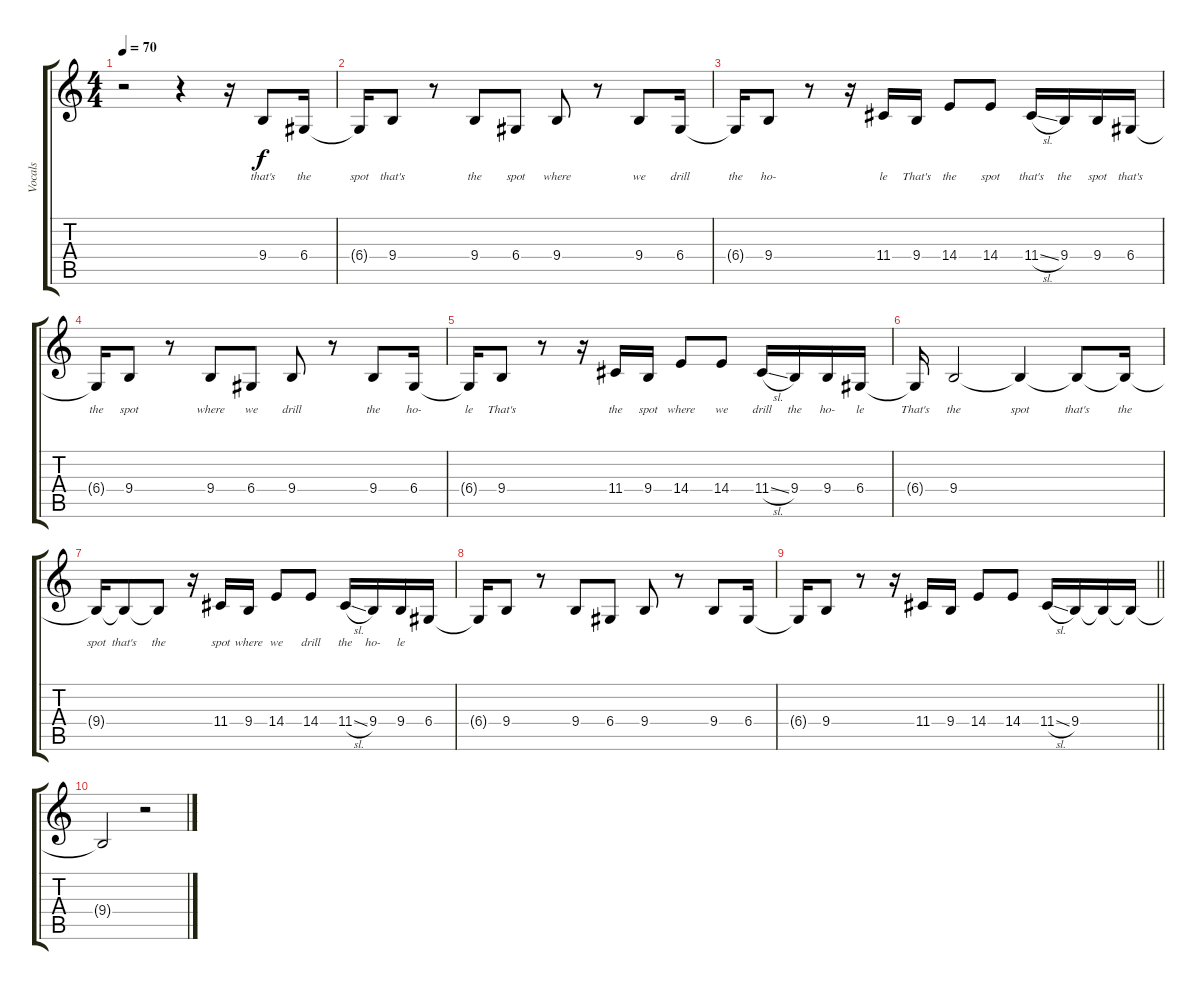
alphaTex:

\track ("Vocals" "Vocals") {instrument shanai}
\staff {score tabs}
\tuning (E4 B3 G3 D3 A2 E2) {hide}
\ts (4 4)
\tempo 70
\clef g2
\ks c
r.2{dy f} r.4 r.16 9.4.8{lyrics (0 "that's") lyrics (1 "") lyrics (2 "") lyrics (3 "") lyrics (4 "")} 6.4.16{lyrics (0 "the") lyrics (1 "") lyrics (2 "") lyrics (3 "") lyrics (4 "")} |
6.4{t}.16{lyrics (0 "spot") lyrics (1 "") lyrics (2 "") lyrics (3 "") lyrics (4 "")} 9.4.8{lyrics (0 "that's") lyrics (1 "") lyrics (2 "") lyrics (3 "") lyrics (4 "")} r.8 9.4.8{lyrics (0 "the") lyrics (1 "") lyrics (2 "") lyrics (3 "") lyrics (4 "")} 6.4.8{lyrics (0 "spot") lyrics (1 "") lyrics (2 "") lyrics (3 "") lyrics (4 "")} 9.4.8{lyrics (0 "where") lyrics (1 "") lyrics (2 "") lyrics (3 "") lyrics (4 "")} r.8 9.4.8{lyrics (0 "we") lyrics (1 "") lyrics (2 "") lyrics (3 "") lyrics (4 "")} 6.4.16{lyrics (0 "drill") lyrics (1 "") lyrics (2 "") lyrics (3 "") lyrics (4 "")} |
6.4{t}.16{lyrics (0 "the") lyrics (1 "") lyrics (2 "") lyrics (3 "") lyrics (4 "")} 9.4.8{lyrics (0 "ho-") lyrics (1 "") lyrics (2 "") lyrics (3 "") lyrics (4 "")} r.8 r.16 11.4.16{lyrics (0 "le") lyrics (1 "") lyrics (2 "") lyrics (3 "") lyrics (4 "")} 9.4.16{lyrics (0 "That's") lyrics (1 "") lyrics (2 "") lyrics (3 "") lyrics (4 "")} 14.4.8{lyrics (0 "the") lyrics (1 "") lyrics (2 "") lyrics (3 "") lyrics (4 "")} 14.4.8{lyrics (0 "spot") lyrics (1 "") lyrics (2 "") lyrics (3 "") lyrics (4 "")} 11.4{sl}.16{lyrics (0 "that's") lyrics (1 "") lyrics (2 "") lyrics (3 "") lyrics (4 "")} 9.4.16{lyrics (0 "the") lyrics (1 "") lyrics (2 "") lyrics (3 "") lyrics (4 "")} 9.4.16{lyrics (0 "spot") lyrics (1 "") lyrics (2 "") lyrics (3 "") lyrics (4 "")} 6.4.16{lyrics (0 "that's") lyrics (1 "") lyrics (2 "") lyrics (3 "") lyrics (4 "")} |
6.4{t}.16{lyrics (0 "the") lyrics (1 "") lyrics (2 "") lyrics (3 "") lyrics (4 "")} 9.4.8{lyrics (0 "spot") lyrics (1 "") lyrics (2 "") lyrics (3 "") lyrics (4 "")} r.8 9.4.8{lyrics (0 "where") lyrics (1 "") lyrics (2 "") lyrics (3 "") lyrics (4 "")} 6.4.8{lyrics (0 "we") lyrics (1 "") lyrics (2 "") lyrics (3 "") lyrics (4 "")} 9.4.8{lyrics (0 "drill") lyrics (1 "") lyrics (2 "") lyrics (3 "") lyrics (4 "")} r.8 9.4.8{lyrics (0 "the") lyrics (1 "") lyrics (2 "") lyrics (3 "") lyrics (4 "")} 6.4.16{lyrics (0 "ho-") lyrics (1 "") lyrics (2 "") lyrics (3 "") lyrics (4 "")} |
6.4{t}.16{lyrics (0 "le") lyrics (1 "") lyrics (2 "") lyrics (3 "") lyrics (4 "")} 9.4.8{lyrics (0 "That's") lyrics (1 "") lyrics (2 "") lyrics (3 "") lyrics (4 "")} r.8 r.16 11.4.16{lyrics (0 "the") lyrics (1 "") lyrics (2 "") lyrics (3 "") lyrics (4 "")} 9.4.16{lyrics (0 "spot") lyrics (1 "") lyrics (2 "") lyrics (3 "") lyrics (4 "")} 14.4.8{lyrics (0 "where") lyrics (1 "") lyrics (2 "") lyrics (3 "") lyrics (4 "")} 14.4.8{lyrics (0 "we") lyrics (1 "") lyrics (2 "") lyrics (3 "") lyrics (4 "")} 11.4{sl}.16{lyrics (0 "drill") lyrics (1 "") lyrics (2 "") lyrics (3 "") lyrics (4 "")} 9.4.16{lyrics (0 "the") lyrics (1 "") lyrics (2 "") lyrics (3 "") lyrics (4 "")} 9.4.16{lyrics (0 "ho-") lyrics (1 "") lyrics (2 "") lyrics (3 "") lyrics (4 "")} 6.4.16{lyrics (0 "le") lyrics (1 "") lyrics (2 "") lyrics (3 "") lyrics (4 "")} |
6.4{t}.16{lyrics (0 "That's") lyrics (1 "") lyrics (2 "") lyrics (3 "") lyrics (4 "")} 9.4.2{lyrics (0 "the") lyrics (1 "") lyrics (2 "") lyrics (3 "") lyrics (4 "")} 9.4{t}.4{lyrics (0 "spot") lyrics (1 "") lyrics (2 "") lyrics (3 "") lyrics (4 "")} 9.4{t}.8{lyrics (0 "that's") lyrics (1 "") lyrics (2 "") lyrics (3 "") lyrics (4 "")} 9.4{t}.16{lyrics (0 "the") lyrics (1 "") lyrics (2 "") lyrics (3 "") lyrics (4 "")} |
9.4{t}.16{lyrics (0 "spot") lyrics (1 "") lyrics (2 "") lyrics (3 "") lyrics (4 "")} 9.4{t}.8{lyrics (0 "that's") lyrics (1 "") lyrics (2 "") lyrics (3 "") lyrics (4 "")} 9.4{t}.8{lyrics (0 "the") lyrics (1 "") lyrics (2 "") lyrics (3 "") lyrics (4 "")} r.16 11.4.16{lyrics (0 "spot") lyrics (1 "") lyrics (2 "") lyrics (3 "") lyrics (4 "")} 9.4.16{lyrics (0 "where") lyrics (1 "") lyrics (2 "") lyrics (3 "") lyrics (4 "")} 14.4.8{lyrics (0 "we") lyrics (1 "") lyrics (2 "") lyrics (3 "") lyrics (4 "")} 14.4.8{lyrics (0 "drill") lyrics (1 "") lyrics (2 "") lyrics (3 "") lyrics (4 "")} 11.4{sl}.16{lyrics (0 "the") lyrics (1 "") lyrics (2 "") lyrics (3 "") lyrics (4 "")} 9.4.16{lyrics (0 "ho-") lyrics (1 "") lyrics (2 "") lyrics (3 "") lyrics (4 "")} 9.4.16{lyrics (0 "le") lyrics (1 "") lyrics (2 "") lyrics (3 "") lyrics (4 "")} 6.4.16 |
6.4{t}.16 9.4.8 r.8 9.4.8 6.4.8 9.4.8 r.8 9.4.8 6.4.16 |
\barLineRight lightlight
6.4{t}.16 9.4.8 r.8 r.16 11.4.16 9.4.16 14.4.8 14.4.8 11.4{sl}.16 9.4.16 9.4{t}.16 9.4{t}.16 |
9.4{t}.2 r.2
